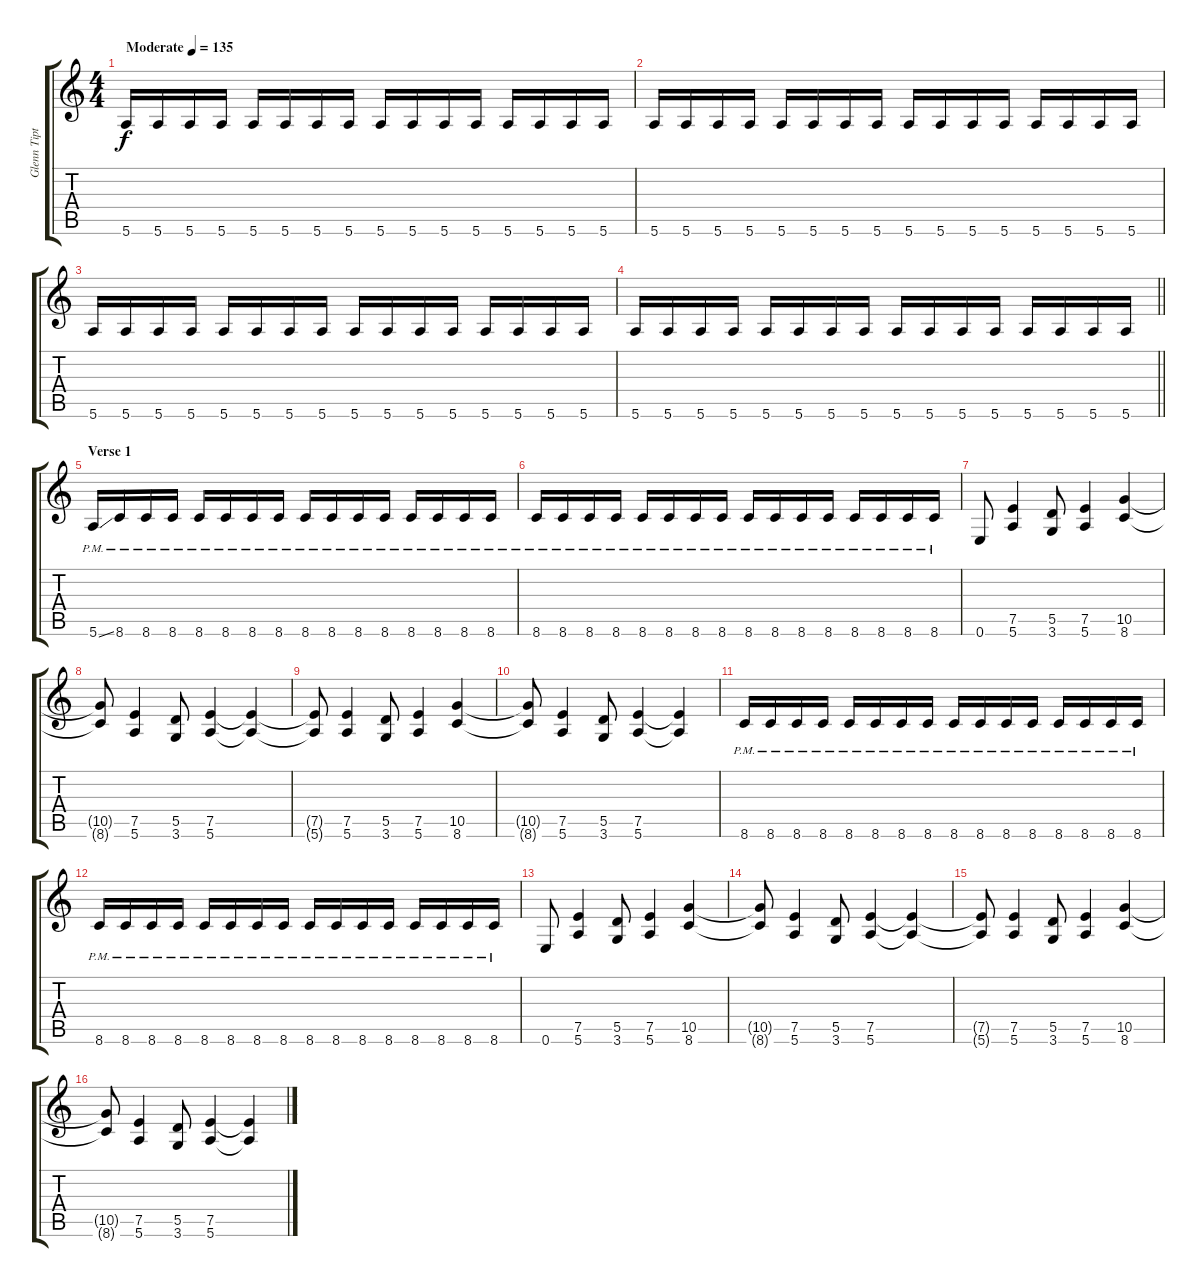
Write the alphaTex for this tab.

\track ("Glenn Tipton" "Glenn Tipt") {instrument distortionguitar}
\staff {score tabs}
\tuning (E4 B3 G3 D3 A2 E2) {hide}
\ts (4 4)
\tempo (135 "Moderate")
\clef g2
\ks c
5.6.16{dy f instrument distortionguitar} 5.6.16 5.6.16 5.6.16 5.6.16 5.6.16 5.6.16 5.6.16 5.6.16 5.6.16 5.6.16 5.6.16 5.6.16 5.6.16 5.6.16 5.6.16 |
5.6.16 5.6.16 5.6.16 5.6.16 5.6.16 5.6.16 5.6.16 5.6.16 5.6.16 5.6.16 5.6.16 5.6.16 5.6.16 5.6.16 5.6.16 5.6.16 |
5.6.16 5.6.16 5.6.16 5.6.16 5.6.16 5.6.16 5.6.16 5.6.16 5.6.16 5.6.16 5.6.16 5.6.16 5.6.16 5.6.16 5.6.16 5.6.16 |
\barLineRight lightlight
5.6.16 5.6.16 5.6.16 5.6.16 5.6.16 5.6.16 5.6.16 5.6.16 5.6.16 5.6.16 5.6.16 5.6.16 5.6.16 5.6.16 5.6.16 5.6.16 |
\section ("" "Verse 1")
5.6{ss pm}.16 8.6{pm}.16 8.6{pm}.16 8.6{pm}.16 8.6{pm}.16 8.6{pm}.16 8.6{pm}.16 8.6{pm}.16 8.6{pm}.16 8.6{pm}.16 8.6{pm}.16 8.6{pm}.16 8.6{pm}.16 8.6{pm}.16 8.6{pm}.16 8.6{pm}.16 |
8.6{pm}.16 8.6{pm}.16 8.6{pm}.16 8.6{pm}.16 8.6{pm}.16 8.6{pm}.16 8.6{pm}.16 8.6{pm}.16 8.6{pm}.16 8.6{pm}.16 8.6{pm}.16 8.6{pm}.16 8.6{pm}.16 8.6{pm}.16 8.6{pm}.16 8.6{pm}.16 |
0.6.8 (7.5 5.6).4 (5.5 3.6).8 (7.5 5.6).4 (10.5 8.6).4 |
(10.5{t} 8.6{t}).8 (7.5 5.6).4 (5.5 3.6).8 (7.5 5.6).4 (7.5{t} 5.6{t}).4 |
(7.5{t} 5.6{t}).8 (7.5 5.6).4 (5.5 3.6).8 (7.5 5.6).4 (10.5 8.6).4 |
(10.5{t} 8.6{t}).8 (7.5 5.6).4 (5.5 3.6).8 (7.5 5.6).4 (7.5{t} 5.6{t}).4 |
8.6{pm}.16 8.6{pm}.16 8.6{pm}.16 8.6{pm}.16 8.6{pm}.16 8.6{pm}.16 8.6{pm}.16 8.6{pm}.16 8.6{pm}.16 8.6{pm}.16 8.6{pm}.16 8.6{pm}.16 8.6{pm}.16 8.6{pm}.16 8.6{pm}.16 8.6{pm}.16 |
8.6{pm}.16 8.6{pm}.16 8.6{pm}.16 8.6{pm}.16 8.6{pm}.16 8.6{pm}.16 8.6{pm}.16 8.6{pm}.16 8.6{pm}.16 8.6{pm}.16 8.6{pm}.16 8.6{pm}.16 8.6{pm}.16 8.6{pm}.16 8.6{pm}.16 8.6{pm}.16 |
0.6.8 (7.5 5.6).4 (5.5 3.6).8 (7.5 5.6).4 (10.5 8.6).4 |
(10.5{t} 8.6{t}).8 (7.5 5.6).4 (5.5 3.6).8 (7.5 5.6).4 (7.5{t} 5.6{t}).4 |
(7.5{t} 5.6{t}).8 (7.5 5.6).4 (5.5 3.6).8 (7.5 5.6).4 (10.5 8.6).4 |
(10.5{t} 8.6{t}).8 (7.5 5.6).4 (5.5 3.6).8 (7.5 5.6).4 (7.5{t} 5.6{t}).4
